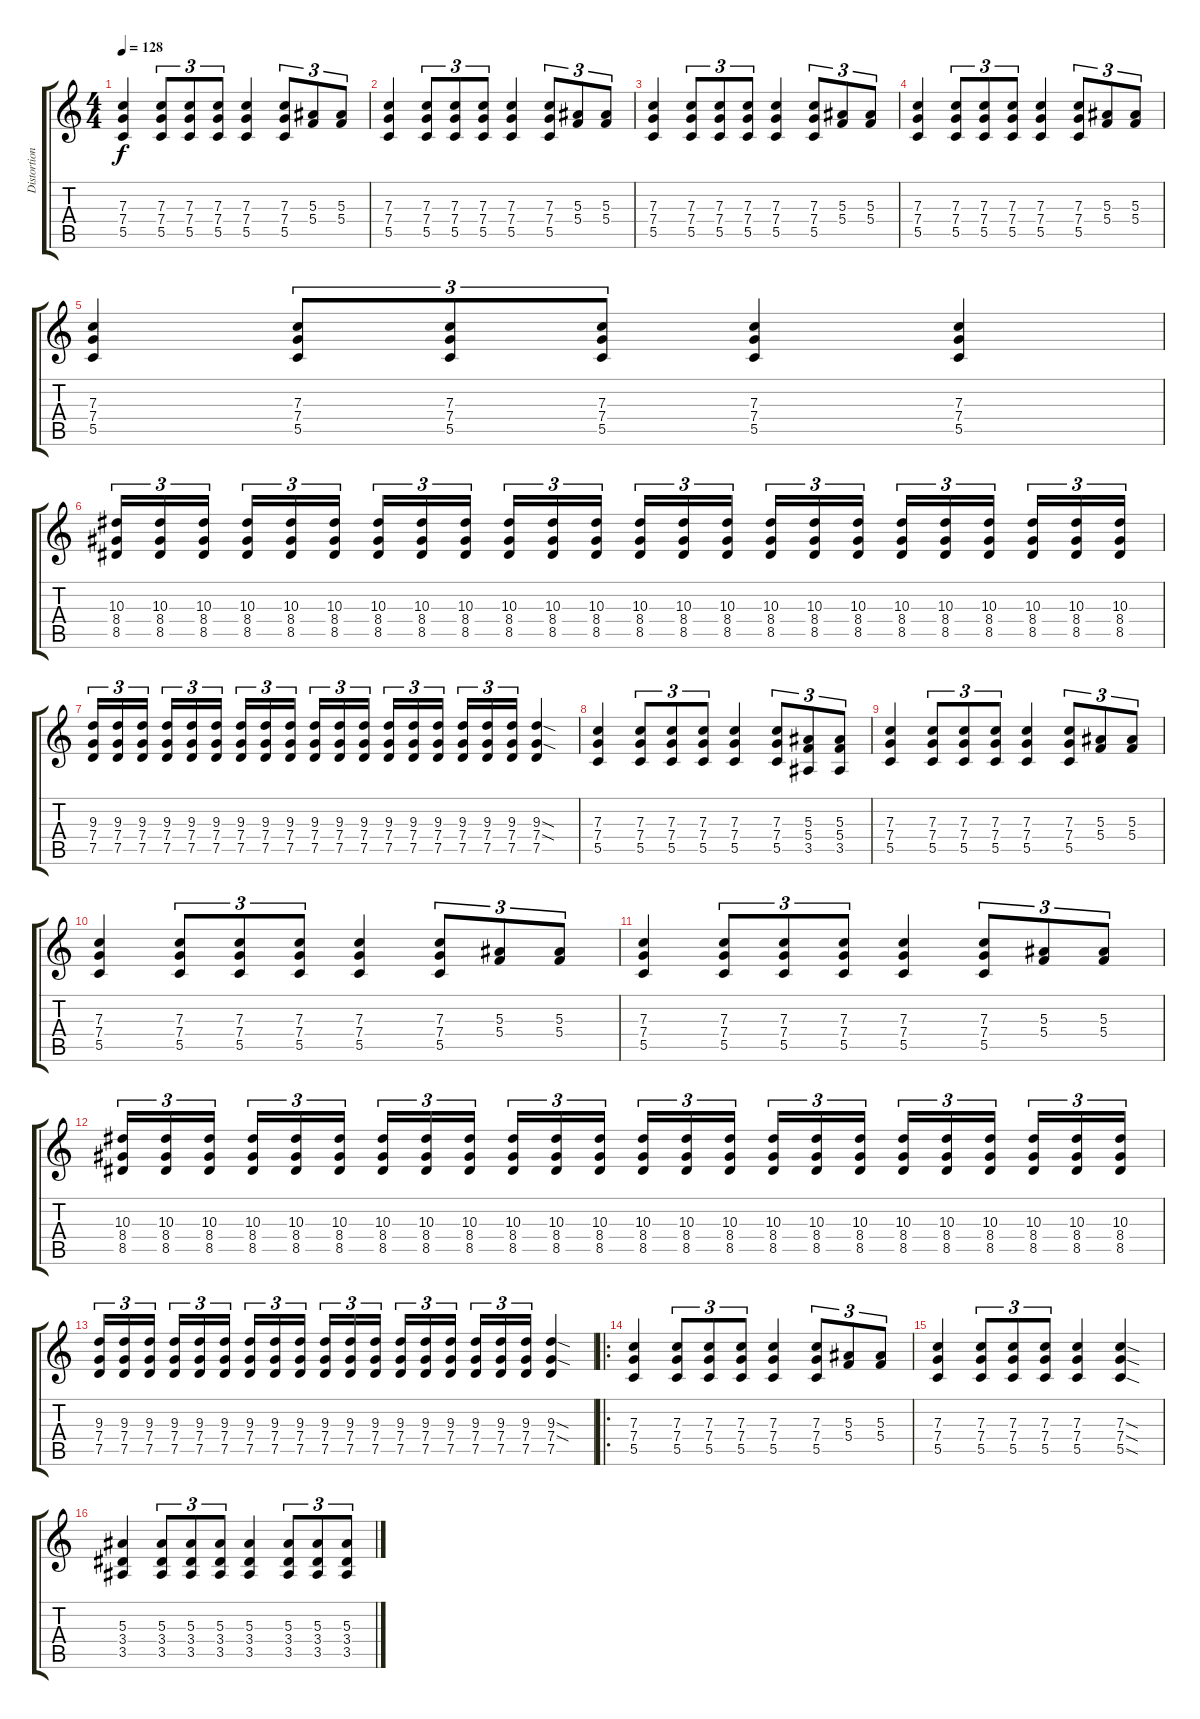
\track ("Distortion Guitar 1" "Distortion") {instrument distortionguitar}
\staff {score tabs}
\tuning (D4 A3 F3 C3 G2 D2) {hide}
\ts (4 4)
\tempo 128
\clef g2
\ks c
(7.3 7.4 5.5).4{dy f} (7.3 7.4 5.5).8{tu (3 2)} (7.3 7.4 5.5).8{tu (3 2)} (7.3 7.4 5.5).8{tu (3 2)} (7.3 7.4 5.5).4 (7.3 7.4 5.5).8{tu (3 2)} (5.3 5.4).8{tu (3 2)} (5.3 5.4).8{tu (3 2)} |
(7.3 7.4 5.5).4 (7.3 7.4 5.5).8{tu (3 2)} (7.3 7.4 5.5).8{tu (3 2)} (7.3 7.4 5.5).8{tu (3 2)} (7.3 7.4 5.5).4 (7.3 7.4 5.5).8{tu (3 2)} (5.3 5.4).8{tu (3 2)} (5.3 5.4).8{tu (3 2)} |
(7.3 7.4 5.5).4 (7.3 7.4 5.5).8{tu (3 2)} (7.3 7.4 5.5).8{tu (3 2)} (7.3 7.4 5.5).8{tu (3 2)} (7.3 7.4 5.5).4 (7.3 7.4 5.5).8{tu (3 2)} (5.3 5.4).8{tu (3 2)} (5.3 5.4).8{tu (3 2)} |
(7.3 7.4 5.5).4 (7.3 7.4 5.5).8{tu (3 2)} (7.3 7.4 5.5).8{tu (3 2)} (7.3 7.4 5.5).8{tu (3 2)} (7.3 7.4 5.5).4 (7.3 7.4 5.5).8{tu (3 2)} (5.3 5.4).8{tu (3 2)} (5.3 5.4).8{tu (3 2)} |
(7.3 7.4 5.5).4 (7.3 7.4 5.5).8{tu (3 2)} (7.3 7.4 5.5).8{tu (3 2)} (7.3 7.4 5.5).8{tu (3 2)} (7.3 7.4 5.5).4 (7.3 7.4 5.5).4 |
(10.3 8.4 8.5).16{tu (3 2)} (10.3 8.4 8.5).16{tu (3 2)} (10.3 8.4 8.5).16{tu (3 2) beam splitsecondary} (10.3 8.4 8.5).16{tu (3 2)} (10.3 8.4 8.5).16{tu (3 2)} (10.3 8.4 8.5).16{tu (3 2)} (10.3 8.4 8.5).16{tu (3 2)} (10.3 8.4 8.5).16{tu (3 2)} (10.3 8.4 8.5).16{tu (3 2) beam splitsecondary} (10.3 8.4 8.5).16{tu (3 2)} (10.3 8.4 8.5).16{tu (3 2)} (10.3 8.4 8.5).16{tu (3 2)} (10.3 8.4 8.5).16{tu (3 2)} (10.3 8.4 8.5).16{tu (3 2)} (10.3 8.4 8.5).16{tu (3 2) beam splitsecondary} (10.3 8.4 8.5).16{tu (3 2)} (10.3 8.4 8.5).16{tu (3 2)} (10.3 8.4 8.5).16{tu (3 2)} (10.3 8.4 8.5).16{tu (3 2)} (10.3 8.4 8.5).16{tu (3 2)} (10.3 8.4 8.5).16{tu (3 2) beam splitsecondary} (10.3 8.4 8.5).16{tu (3 2)} (10.3 8.4 8.5).16{tu (3 2)} (10.3 8.4 8.5).16{tu (3 2)} |
(9.3 7.4 7.5).16{tu (3 2)} (9.3 7.4 7.5).16{tu (3 2)} (9.3 7.4 7.5).16{tu (3 2) beam splitsecondary} (9.3 7.4 7.5).16{tu (3 2)} (9.3 7.4 7.5).16{tu (3 2)} (9.3 7.4 7.5).16{tu (3 2)} (9.3 7.4 7.5).16{tu (3 2)} (9.3 7.4 7.5).16{tu (3 2)} (9.3 7.4 7.5).16{tu (3 2) beam splitsecondary} (9.3 7.4 7.5).16{tu (3 2)} (9.3 7.4 7.5).16{tu (3 2)} (9.3 7.4 7.5).16{tu (3 2)} (9.3 7.4 7.5).16{tu (3 2)} (9.3 7.4 7.5).16{tu (3 2)} (9.3 7.4 7.5).16{tu (3 2) beam splitsecondary} (9.3 7.4 7.5).16{tu (3 2)} (9.3 7.4 7.5).16{tu (3 2)} (9.3 7.4 7.5).16{tu (3 2)} (9.3{sod} 7.4{sod} 7.5).4 |
(7.3 7.4 5.5).4 (7.3 7.4 5.5).8{tu (3 2)} (7.3 7.4 5.5).8{tu (3 2)} (7.3 7.4 5.5).8{tu (3 2)} (7.3 7.4 5.5).4 (7.3 7.4 5.5).8{tu (3 2)} (5.3 5.4 3.5).8{tu (3 2)} (5.3 5.4 3.5).8{tu (3 2)} |
(7.3 7.4 5.5).4 (7.3 7.4 5.5).8{tu (3 2)} (7.3 7.4 5.5).8{tu (3 2)} (7.3 7.4 5.5).8{tu (3 2)} (7.3 7.4 5.5).4 (7.3 7.4 5.5).8{tu (3 2)} (5.3 5.4).8{tu (3 2)} (5.3 5.4).8{tu (3 2)} |
(7.3 7.4 5.5).4 (7.3 7.4 5.5).8{tu (3 2)} (7.3 7.4 5.5).8{tu (3 2)} (7.3 7.4 5.5).8{tu (3 2)} (7.3 7.4 5.5).4 (7.3 7.4 5.5).8{tu (3 2)} (5.3 5.4).8{tu (3 2)} (5.3 5.4).8{tu (3 2)} |
(7.3 7.4 5.5).4 (7.3 7.4 5.5).8{tu (3 2)} (7.3 7.4 5.5).8{tu (3 2)} (7.3 7.4 5.5).8{tu (3 2)} (7.3 7.4 5.5).4 (7.3 7.4 5.5).8{tu (3 2)} (5.3 5.4).8{tu (3 2)} (5.3 5.4).8{tu (3 2)} |
(10.3 8.4 8.5).16{tu (3 2)} (10.3 8.4 8.5).16{tu (3 2)} (10.3 8.4 8.5).16{tu (3 2) beam splitsecondary} (10.3 8.4 8.5).16{tu (3 2)} (10.3 8.4 8.5).16{tu (3 2)} (10.3 8.4 8.5).16{tu (3 2)} (10.3 8.4 8.5).16{tu (3 2)} (10.3 8.4 8.5).16{tu (3 2)} (10.3 8.4 8.5).16{tu (3 2) beam splitsecondary} (10.3 8.4 8.5).16{tu (3 2)} (10.3 8.4 8.5).16{tu (3 2)} (10.3 8.4 8.5).16{tu (3 2)} (10.3 8.4 8.5).16{tu (3 2)} (10.3 8.4 8.5).16{tu (3 2)} (10.3 8.4 8.5).16{tu (3 2) beam splitsecondary} (10.3 8.4 8.5).16{tu (3 2)} (10.3 8.4 8.5).16{tu (3 2)} (10.3 8.4 8.5).16{tu (3 2)} (10.3 8.4 8.5).16{tu (3 2)} (10.3 8.4 8.5).16{tu (3 2)} (10.3 8.4 8.5).16{tu (3 2) beam splitsecondary} (10.3 8.4 8.5).16{tu (3 2)} (10.3 8.4 8.5).16{tu (3 2)} (10.3 8.4 8.5).16{tu (3 2)} |
(9.3 7.4 7.5).16{tu (3 2)} (9.3 7.4 7.5).16{tu (3 2)} (9.3 7.4 7.5).16{tu (3 2) beam splitsecondary} (9.3 7.4 7.5).16{tu (3 2)} (9.3 7.4 7.5).16{tu (3 2)} (9.3 7.4 7.5).16{tu (3 2)} (9.3 7.4 7.5).16{tu (3 2)} (9.3 7.4 7.5).16{tu (3 2)} (9.3 7.4 7.5).16{tu (3 2) beam splitsecondary} (9.3 7.4 7.5).16{tu (3 2)} (9.3 7.4 7.5).16{tu (3 2)} (9.3 7.4 7.5).16{tu (3 2)} (9.3 7.4 7.5).16{tu (3 2)} (9.3 7.4 7.5).16{tu (3 2)} (9.3 7.4 7.5).16{tu (3 2) beam splitsecondary} (9.3 7.4 7.5).16{tu (3 2)} (9.3 7.4 7.5).16{tu (3 2)} (9.3 7.4 7.5).16{tu (3 2)} (9.3{sod} 7.4{sod} 7.5).4 |
\ro
(7.3 7.4 5.5).4 (7.3 7.4 5.5).8{tu (3 2)} (7.3 7.4 5.5).8{tu (3 2)} (7.3 7.4 5.5).8{tu (3 2)} (7.3 7.4 5.5).4 (7.3 7.4 5.5).8{tu (3 2)} (5.3 5.4).8{tu (3 2)} (5.3 5.4).8{tu (3 2)} |
(7.3 7.4 5.5).4 (7.3 7.4 5.5).8{tu (3 2)} (7.3 7.4 5.5).8{tu (3 2)} (7.3 7.4 5.5).8{tu (3 2)} (7.3 7.4 5.5).4 (7.3{sod} 7.4{sod} 5.5{sod}).4 |
(5.3 3.4 3.5).4 (5.3 3.4 3.5).8{tu (3 2)} (5.3 3.4 3.5).8{tu (3 2)} (5.3 3.4 3.5).8{tu (3 2)} (5.3 3.4 3.5).4 (5.3 3.4 3.5).8{tu (3 2)} (5.3 3.4 3.5).8{tu (3 2)} (5.3 3.4 3.5).8{tu (3 2)}
